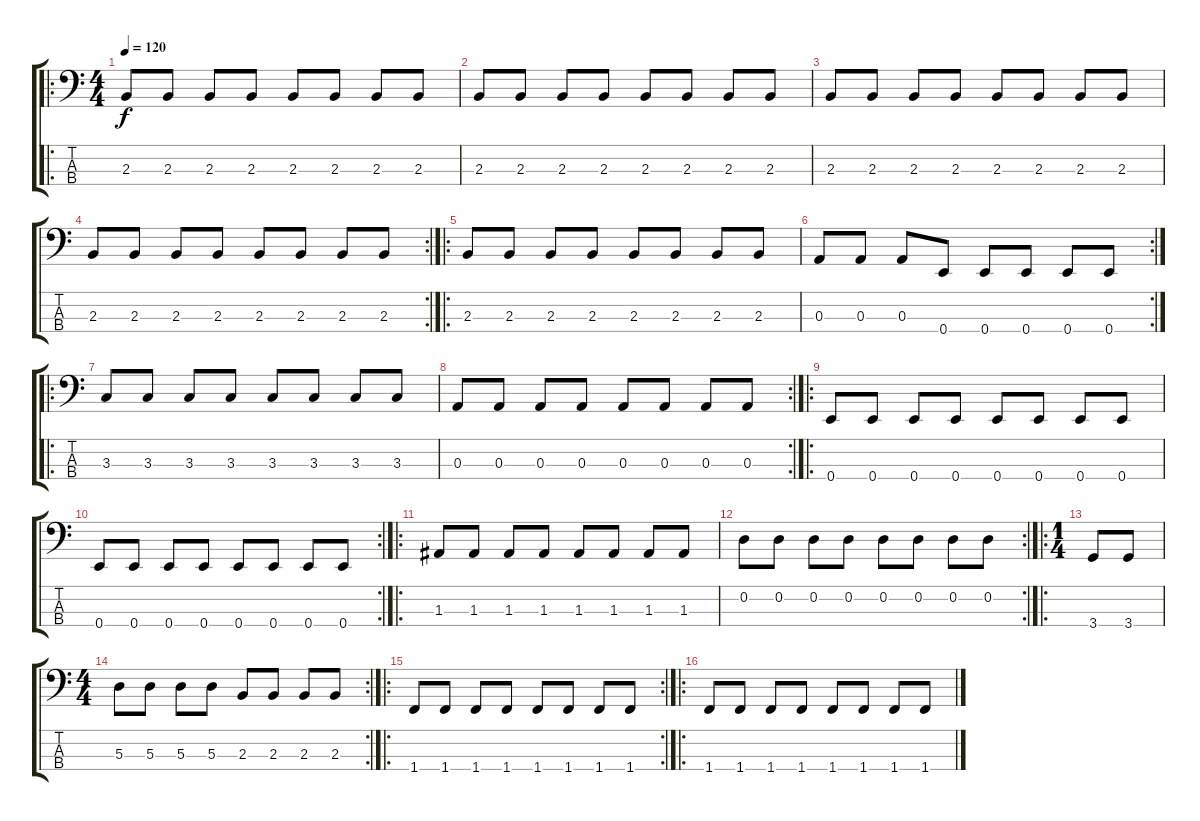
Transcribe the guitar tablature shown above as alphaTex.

\track "" {instrument electricbasspick}
\staff {score tabs}
\tuning (G2 D2 A1 E1) {hide}
\ro
\ts (4 4)
\tempo 120
\clef f4
\ks c
2.3.8{dy f} 2.3.8 2.3.8 2.3.8 2.3.8 2.3.8 2.3.8 2.3.8 |
2.3.8 2.3.8 2.3.8 2.3.8 2.3.8 2.3.8 2.3.8 2.3.8 |
2.3.8 2.3.8 2.3.8 2.3.8 2.3.8 2.3.8 2.3.8 2.3.8 |
\rc 2
2.3.8 2.3.8 2.3.8 2.3.8 2.3.8 2.3.8 2.3.8 2.3.8 |
\ro
2.3.8 2.3.8 2.3.8 2.3.8 2.3.8 2.3.8 2.3.8 2.3.8 |
\rc 2
0.3.8 0.3.8 0.3.8 0.4.8 0.4.8 0.4.8 0.4.8 0.4.8 |
\ro
3.3.8 3.3.8 3.3.8 3.3.8 3.3.8 3.3.8 3.3.8 3.3.8 |
\rc 2
0.3.8 0.3.8 0.3.8 0.3.8 0.3.8 0.3.8 0.3.8 0.3.8 |
\ro
0.4.8 0.4.8 0.4.8 0.4.8 0.4.8 0.4.8 0.4.8 0.4.8 |
\rc 2
0.4.8 0.4.8 0.4.8 0.4.8 0.4.8 0.4.8 0.4.8 0.4.8 |
\ro
1.3.8 1.3.8 1.3.8 1.3.8 1.3.8 1.3.8 1.3.8 1.3.8 |
\rc 2
0.2.8 0.2.8 0.2.8 0.2.8 0.2.8 0.2.8 0.2.8 0.2.8 |
\ro
\ts (1 4)
3.4.8 3.4.8 |
\rc 2
\ts (4 4)
5.3.8 5.3.8 5.3.8 5.3.8 2.3.8 2.3.8 2.3.8 2.3.8 |
\ro
\rc 2
1.4.8 1.4.8 1.4.8 1.4.8 1.4.8 1.4.8 1.4.8 1.4.8 |
\ro
1.4.8 1.4.8 1.4.8 1.4.8 1.4.8 1.4.8 1.4.8 1.4.8
